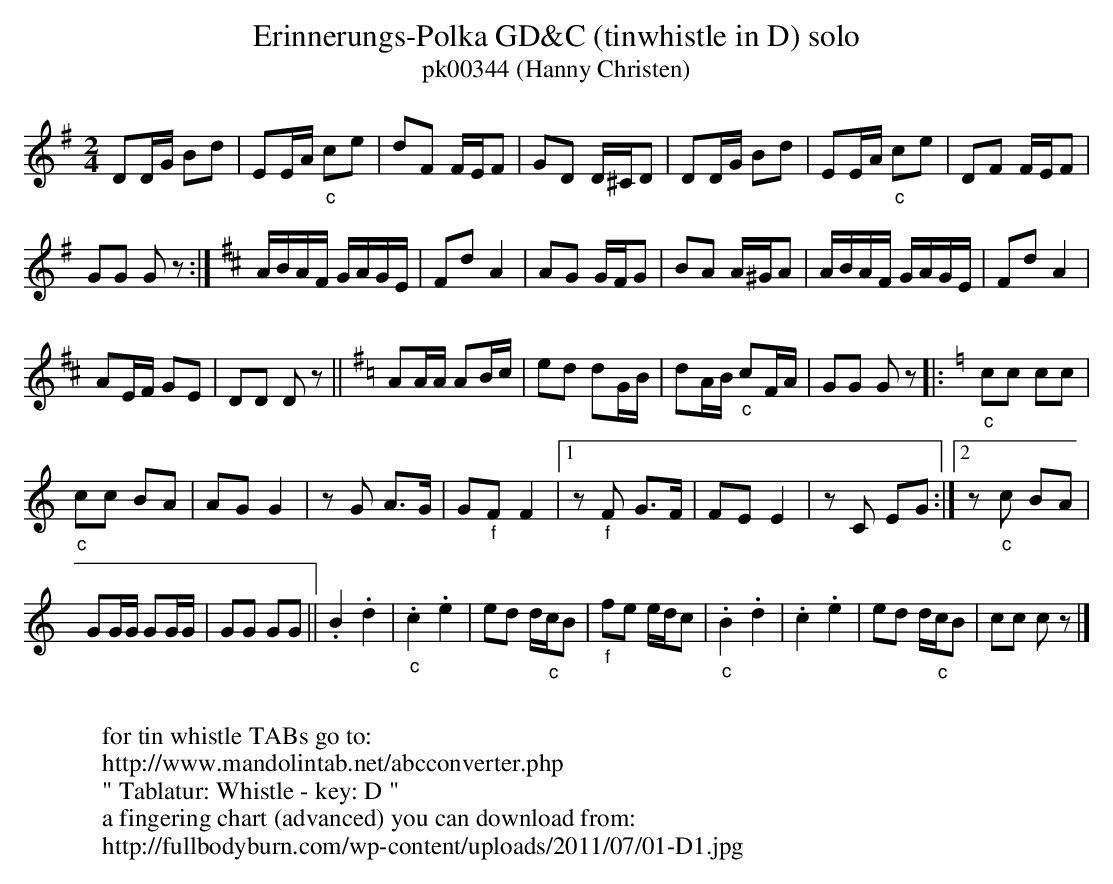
X:1
T:Erinnerungs-Polka GD&C (tinwhistle in D) solo
T:pk00344 (Hanny Christen)
M:2/4
L:1/8
K:G transpose=12
DD/2G/2 Bd | EE/2A/2 "_c"ce | dF F/2E/2F | GD D/2^C/2D | DD/2G/2 Bd | EE/2A/2 "_c"ce | \
DF F/2E/2F |
GG Gz :| [K:Dmaj] A/2B/2A/2F/2 G/2A/2G/2E/2 | FdA2 | AG G/2F/2G | BA A/2^G/2A | \
A/2B/2A/2F/2 G/2A/2G/2E/2 | FdA2 |
AE/2F/2 GE | DD Dz || [K:Gmaj] AA/2A/2 AB/2c/2 | ed dG/2B/2 | \
dA/2B/2 "_c"cF/2A/2 | GG Gz |: [K:Cmaj] "_c"cc cc |
"_c"cc BA | AGG2 | zG A>G | \
G"_f"FF2 |1 z"_f"F G>F | FEE2 | zC EG :|2 z"_c"c BA |
GG/2G/2 GG/2G/2 | GG GG || \
.B2.d2 | "_c".c2.e2 | ed d/2"_c"c/2B | "_f"fe e/2d/2c | "_c".B2.d2 | .c2.e2 | ed d/2"_c"c/2B | cc cz |]
W:
W:for tin whistle TABs go to:
W:http://www.mandolintab.net/abcconverter.php
W:" Tablatur: Whistle - key: D "
W:a fingering chart (advanced) you can download from:
W:http://fullbodyburn.com/wp-content/uploads/2011/07/01-D1.jpg
